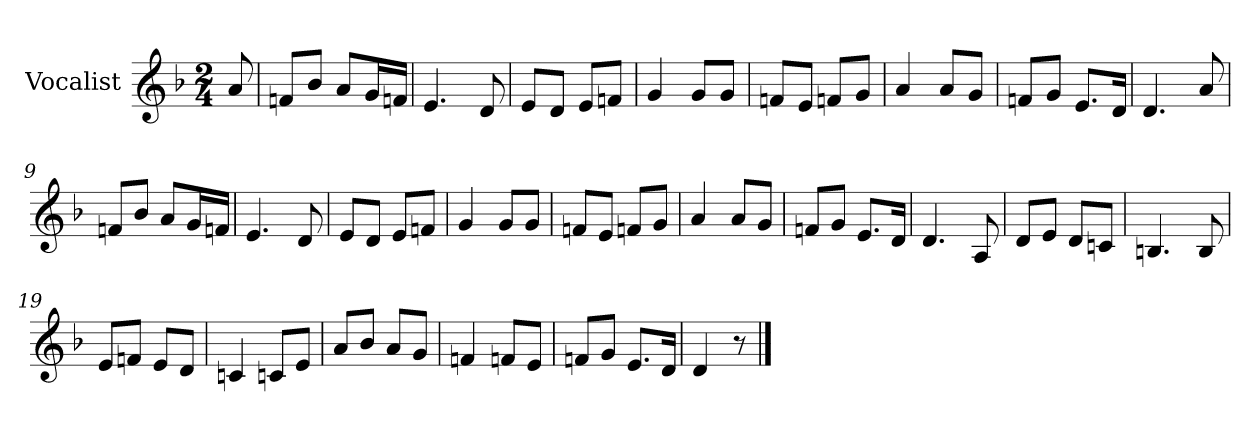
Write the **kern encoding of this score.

**kern
*part1
*staff1
*I"Vocalist
*k[b-]
*d:
*M2/4
=
8a
=1
8fnL
8b-J
8aL
16gL
16fnJJ
=2
4.e
8d
=3
8eL
8dJ
8eL
8fnJ
=4
4g
8gL
8gJ
=5
8fnL
8eJ
8fnL
8gJ
=6
4a
8aL
8gJ
=7
8fnL
8gJ
8.eL
16dJk
=8
4.d
8a
=9
8fnL
8b-J
8aL
16gL
16fnJJ
=10
4.e
8d
=11
8eL
8dJ
8eL
8fnJ
=12
4g
8gL
8gJ
=13
8fnL
8eJ
8fnL
8gJ
=14
4a
8aL
8gJ
=15
8fnL
8gJ
8.eL
16dJk
=16
4.d
8A
=17
8dL
8eJ
8dL
8cnJ
=18
4.Bn
8B
=19
8eL
8fnJ
8eL
8dJ
=20
4cn
8cnL
8eJ
=21
8aL
8b-J
8aL
8gJ
=22
4fn
8fnL
8eJ
=23
8fnL
8gJ
8.eL
16dJk
=24
4d
8r
==
*-
